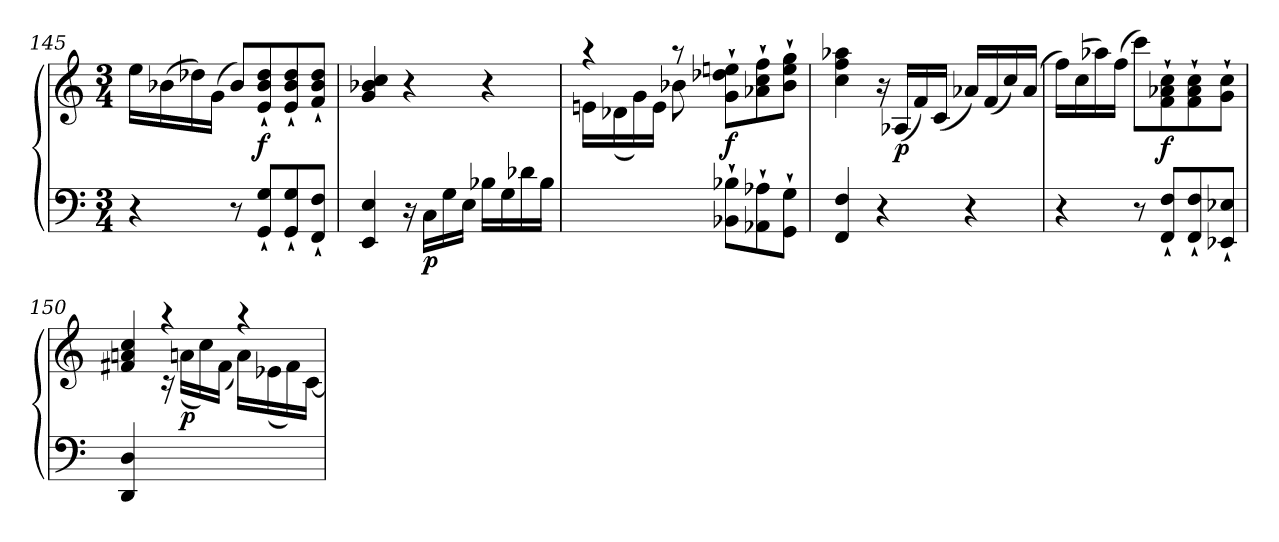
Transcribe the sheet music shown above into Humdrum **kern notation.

**kern	**kern	**dynam
*part1	*part1	*part1
*staff2	*staff1	*staff1/2
!!LO:LB:g=z
*clefF4	*clefG2	*
*k[]	*k[]	*
*C:	*C:	*
*M3/4	*M3/4	*
=145	=145	=145
4r	16ee\LL	.
.	(>16b-X\	.
.	16dd-X\)	.
.	(>16g\JJ	.
8r	8b-/L)	.
!	!	!LO:DY:a=2
8GG/`< 8G/`<L	8e/`< 8b-/`< 8dd-/`<	f
8GG/`< 8G/`<	8e/`< 8b-/`< 8dd-/`<	.
8FF/`< 8F/`<J	8f/`< 8b-/`< 8dd-/`<J	.
!!LO:PB:g=z
=146	=146	=146
4EE/ 4E/	4g/ 4b-X/ 4cc/	.
16r	4r	.
!	!	!LO:DY:b=2
16C\LL	.	p
16G\	.	.
16E\JJ	.	.
16B-X\LL	4r	.
16G\	.	.
16d-X\	.	.
16B-\JJ	.	.
=147	=147	=147
*	*^	*
4.ryy	4raa	16eni\LL	.
.	.	(<16d-X\	.
.	.	16g\)	.
.	.	16e\JJ	.
.	8raa	8b-X\	.
!	!	!	!LO:DY:b
8BB-X\`> 8B-X\`>L	8g\`< 8dd-X\`< 8eeni\`<L	4.ryy	f
8AA-X\`> 8A-X\`>	8a-X\`< 8cc\`< 8ff\`<	.	.
8GG\`> 8G\`>J	8b-\`< 8ee\`< 8gg\`<J	.	.
*	*v	*v	*
=148	=148	=148
4FF/ 4F/	4cc\ 4ff\ 4aa-X\	.
4r	16r	.
!	!	!LO:DY:b
.	(<16A-X/LL	p
.	16f/)	.
.	(<16c/JJ	.
4r	16a-X/LL)	.
.	(<16f/	.
.	16cc/)	.
.	(>16a-/JJ	.
=149	=149	=149
4r	16ff\LL)	.
.	(>16cc\	.
.	16aa-X\)	.
.	(>16ff\JJ	.
8r	8ccc\L)	.
!	!	!LO:DY:a=2
8FF/`< 8F/`<L	8f\`> 8a-X\`> 8cc\`>	f
8FF/`< 8F/`<	8f\`> 8a-\`> 8cc\`>	.
8EE-X/`< 8E-X/`<J	8g\`> 8cc\`>J	.
!!LO:LB:g=z
=150	=150	=150
*	*^	*
4DD/ 4D/	4f#X/ 4ani/ 4cc/	4ryy	.
2ryy	4raa	16rc	.
!	!	!	!LO:DY:b
.	.	(<16ani\LL	p
.	.	16cc\)	.
.	.	(<16f#\JJ	.
.	4raa	16a\LL)	.
.	.	(>16e-X\	.
.	.	16f#\)	.
.	.	[<16c\JJ	.
*	*v	*v	*
=	=	=
*-	*-	*-
